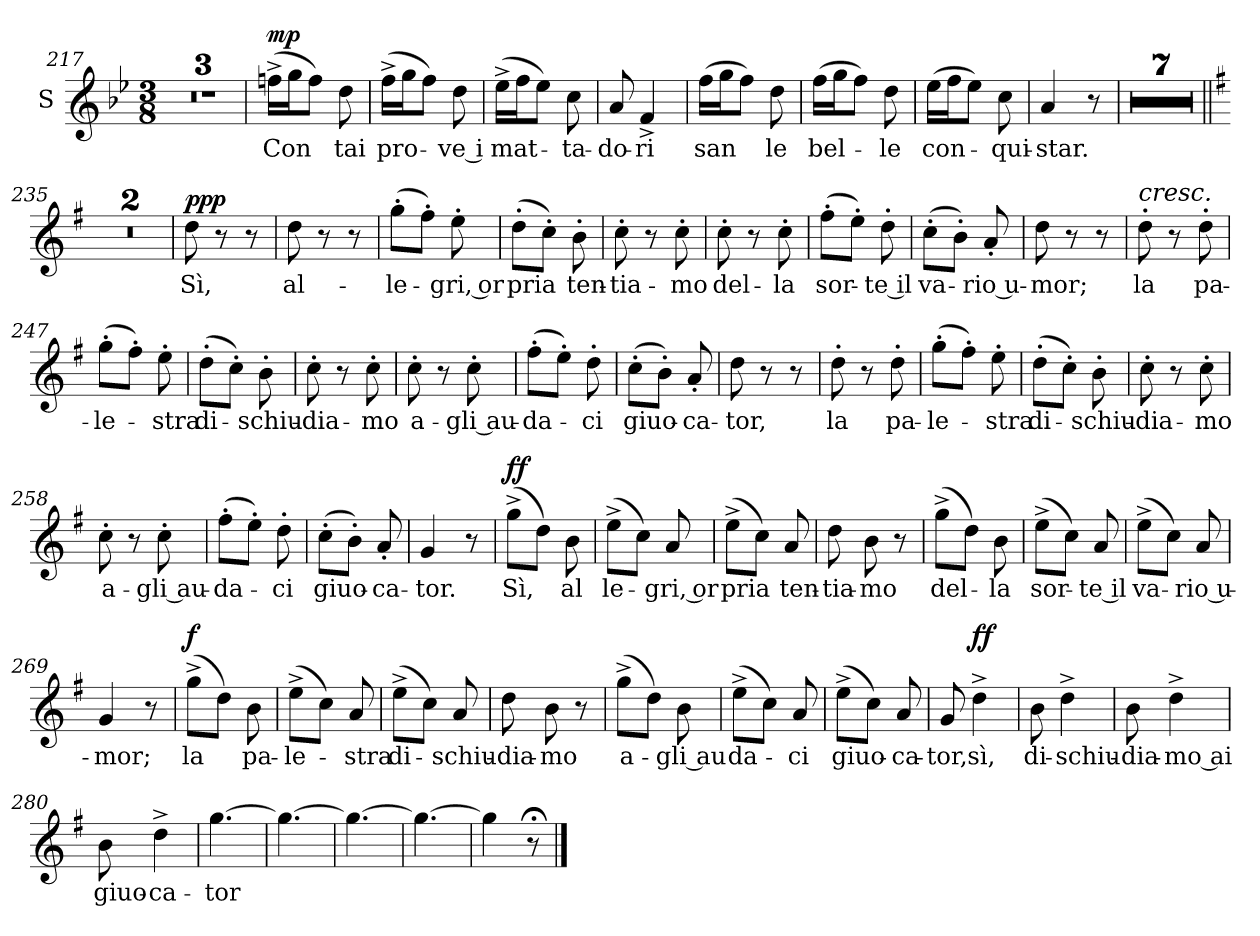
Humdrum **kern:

**kern	**text	**dynam
*part1	*part1	*part1
*staff1	*staff1	*staff1
*I"S	*	*
*I'S	*	*
*clefG2	*	*
*k[b-e-]	*	*
*M3/8	*	*
=217	=217	=217
4.r	.	.
=218	=218	=218
4.r	.	.
=219	=219	=219
4.r	.	.
!!LO:LB:g=z
=220	=220	=220
!	!LO:LY:b	!LO:DY:a
(>16ffn^\LL	Con	mp
16gg\J	.	.
8ff\J)	.	.
!	!LO:LY:b	!
8dd\	tai	.
=221	=221	=221
!	!LO:LY:b	!
(>16ff^\LL	pro-	.
16gg\J	.	.
8ff\J)	.	.
!	!LO:LY:b	!
8dd\	-ve i	.
=222	=222	=222
!	!LO:LY:b	!
(>16ee-^\LL	mat-	.
16ff\J	.	.
8ee-\J)	.	.
!	!LO:LY:b	!
8cc\	-ta-	.
=223	=223	=223
!	!LO:LY:b	!
8a/	-do-	.
!	!LO:LY:b	!
4f^/	-ri	.
=224	=224	=224
!	!LO:LY:b	!
(>16ff\LL	-san	.
16gg\J	.	.
8ff\J)	.	.
!	!LO:LY:b	!
8dd\	le	.
=225	=225	=225
!	!LO:LY:b	!
(>16ff\LL	bel-	.
16gg\J	.	.
8ff\J)	.	.
!	!LO:LY:b	!
8dd\	-le	.
=226	=226	=226
!	!LO:LY:b	!
(>16ee-\LL	con-	.
16ff\J	.	.
8ee-\J)	.	.
!	!LO:LY:b	!
8cc\	-qui-	.
=227	=227	=227
!	!LO:LY:b	!
4a/	-star.	.
8r	.	.
!!LO:PB:g=z
=228	=228	=228
4.r	.	.
=229	=229	=229
4.r	.	.
=230	=230	=230
4.r	.	.
=231	=231	=231
4.r	.	.
=232	=232	=232
4.r	.	.
=233	=233	=233
4.r	.	.
=234	=234	=234
4.r	.	.
=235||	=235||	=235||
*k[f#]	*	*
4.r	.	.
!!LO:LB:g=z
=236	=236	=236
4.r	.	.
=237	=237	=237
!	!LO:LY:b	!LO:DY:a
8dd\	Sì,	ppp
8r	.	.
8r	.	.
=238	=238	=238
!	!LO:LY:b	!
8dd\	al-	.
8r	.	.
8r	.	.
=239	=239	=239
!	!LO:LY:b	!
(>8gg'\L	-le-	.
8ff#'\J)	.	.
!	!LO:LY:b	!
8ee'\	-gri, or	.
=240	=240	=240
!	!LO:LY:b	!
(>8dd'\L	pria	.
8cc'\J)	.	.
!	!LO:LY:b	!
8b'\	ten-	.
=241	=241	=241
!	!LO:LY:b	!
8cc'\	-tia-	.
8r	.	.
!	!LO:LY:b	!
8cc'\	-mo	.
=242	=242	=242
!	!LO:LY:b	!
8cc'\	del-	.
8r	.	.
!	!LO:LY:b	!
8cc'\	-la	.
=243	=243	=243
!	!LO:LY:b	!
(>8ff#'\L	sor-	.
8ee'\J)	.	.
!	!LO:LY:b	!
8dd'\	-te il	.
=244	=244	=244
!	!LO:LY:b	!
(>8cc'\L	va-	.
8b'\J)	.	.
!	!LO:LY:b	!
8a'/	-rio u-	.
=245	=245	=245
!	!LO:LY:b	!
8dd\	-mor;	.
8r	.	.
8r	.	.
!!LO:PB:g=z
=246	=246	=246
!LO:TX:a:i:t=cresc.	!	!
!	!LO:LY:b	!
8dd'\	la	.
8r	.	.
!	!LO:LY:b	!
8dd'\	pa-	.
=247	=247	=247
!	!LO:LY:b	!
(>8gg'\L	-le-	.
8ff#'\J)	.	.
!	!LO:LY:b	!
8ee'\	-stra	.
=248	=248	=248
!	!LO:LY:b	!
(>8dd'\L	di-	.
8cc'\J)	.	.
!	!LO:LY:b	!
8b'\	-schiu-	.
=249	=249	=249
!	!LO:LY:b	!
8cc'\	-dia-	.
8r	.	.
!	!LO:LY:b	!
8cc'\	-mo	.
=250	=250	=250
!	!LO:LY:b	!
8cc'\	a-	.
8r	.	.
!	!LO:LY:b	!
8cc'\	-gli au-	.
=251	=251	=251
!	!LO:LY:b	!
(>8ff#'\L	-da-	.
8ee'\J)	.	.
!	!LO:LY:b	!
8dd'\	-ci	.
=252	=252	=252
!	!LO:LY:b	!
(>8cc'\L	giuo-	.
8b'\J)	.	.
!	!LO:LY:b	!
8a'/	-ca-	.
=253	=253	=253
!	!LO:LY:b	!
8dd\	-tor,	.
8r	.	.
8r	.	.
=254	=254	=254
!	!LO:LY:b	!
8dd'\	la	.
8r	.	.
!	!LO:LY:b	!
8dd'\	pa-	.
!!LO:PB:g=z
=255	=255	=255
!	!LO:LY:b	!
(>8gg'\L	-le-	.
8ff#'\J)	.	.
!	!LO:LY:b	!
8ee'\	-stra	.
=256	=256	=256
!	!LO:LY:b	!
(>8dd'\L	di-	.
8cc'\J)	.	.
!	!LO:LY:b	!
8b'\	-schiu-	.
=257	=257	=257
!	!LO:LY:b	!
8cc'\	-dia-	.
8r	.	.
!	!LO:LY:b	!
8cc'\	-mo	.
=258	=258	=258
!	!LO:LY:b	!
8cc'\	a-	.
8r	.	.
!	!LO:LY:b	!
8cc'\	-gli au-	.
=259	=259	=259
!	!LO:LY:b	!
(>8ff#'\L	-da-	.
8ee'\J)	.	.
!	!LO:LY:b	!
8dd'\	-ci	.
=260	=260	=260
!	!LO:LY:b	!
(>8cc'\L	giuo-	.
8b'\J)	.	.
!	!LO:LY:b	!
8a'/	-ca-	.
=261	=261	=261
!	!LO:LY:b	!
4g/	-tor.	.
8r	.	.
=262	=262	=262
!	!LO:LY:b	!LO:DY:a
(>8gg^\L	Sì,	ff
8dd\J)	.	.
!	!LO:LY:b	!
8b\	al	.
=263	=263	=263
!	!LO:LY:b	!
(>8ee^\L	-le-	.
8cc\J)	.	.
!	!LO:LY:b	!
8a/	-gri, or	.
!!LO:PB:g=z
=264	=264	=264
!	!LO:LY:b	!
(>8ee^\L	pria	.
8cc\J)	.	.
!	!LO:LY:b	!
8a/	ten-	.
=265	=265	=265
!	!LO:LY:b	!
8dd\	-tia-	.
!	!LO:LY:b	!
8b\	-mo	.
8r	.	.
=266	=266	=266
!	!LO:LY:b	!
(>8gg^\L	del-	.
8dd\J)	.	.
!	!LO:LY:b	!
8b\	-la	.
=267	=267	=267
!	!LO:LY:b	!
(>8ee^\L	sor-	.
8cc\J)	.	.
!	!LO:LY:b	!
8a/	-te il	.
=268	=268	=268
!	!LO:LY:b	!
(>8ee^\L	va-	.
8cc\J)	.	.
!	!LO:LY:b	!
8a/	-rio u-	.
=269	=269	=269
!	!LO:LY:b	!
4g/	-mor;	.
8r	.	.
=270	=270	=270
!	!LO:LY:b	!LO:DY:a
(>8gg^\L	la	f
8dd\J)	.	.
!	!LO:LY:b	!
8b\	pa-	.
!!LO:PB:g=z
=271	=271	=271
!	!LO:LY:b	!
(>8ee^\L	-le-	.
8cc\J)	.	.
!	!LO:LY:b	!
8a/	-stra	.
=272	=272	=272
!	!LO:LY:b	!
(>8ee^\L	di-	.
8cc\J)	.	.
!	!LO:LY:b	!
8a/	-schiu-	.
=273	=273	=273
!	!LO:LY:b	!
8dd\	-dia-	.
!	!LO:LY:b	!
8b\	-mo	.
8r	.	.
=274	=274	=274
!	!LO:LY:b	!
(>8gg^\L	a-	.
8dd\J)	.	.
!	!LO:LY:b	!
8b\	-gli au	.
=275	=275	=275
!	!LO:LY:b	!
(>8ee^\L	da-	.
8cc\J)	.	.
!	!LO:LY:b	!
8a/	-ci	.
=276	=276	=276
!	!LO:LY:b	!
(>8ee^\L	giuo-	.
8cc\J)	.	.
!	!LO:LY:b	!
8a/	-ca-	.
=277	=277	=277
!	!LO:LY:b	!
8g/	tor,	.
!	!LO:LY:b	!LO:DY:a
4dd^\	sì,	ff
!!LO:PB:g=z
=278	=278	=278
!	!LO:LY:b	!
8b\	di-	.
!	!LO:LY:b	!
4dd^\	-schiu-	.
=279	=279	=279
!	!LO:LY:b	!
8b\	-dia-	.
!	!LO:LY:b	!
4dd^\	-mo ai	.
=280	=280	=280
!	!LO:LY:b	!
8b\	giuo-	.
!	!LO:LY:b	!
4dd^\	-ca-	.
=281	=281	=281
!	!LO:LY:b	!
[4.gg\	-tor	.
=282	=282	=282
4.gg\_	.	.
=283	=283	=283
4.gg\_	.	.
=284	=284	=284
4.gg\_	.	.
=285	=285	=285
4gg\]	.	.
8r;<	.	.
==	==	==
*-	*-	*-
